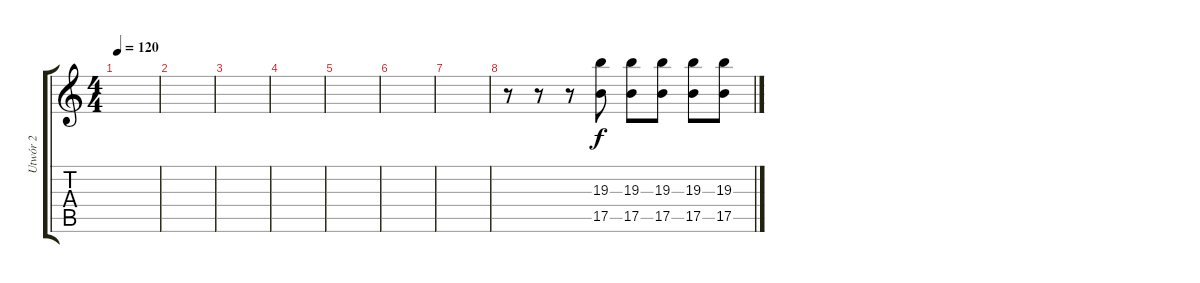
\track ("Utwór 2" "Utwór 2") {instrument distortionguitar}
\staff {score tabs}
\tuning (Db4 Ab3 E3 B2 Gb2 B1) {hide}
\ts (4 4)
\tempo 120
\clef g2
\ks c
|
|
|
|
|
|
|
r.8 r.8 r.8 (19.3 17.5).8 (19.3 17.5).8 (19.3 17.5).8 (19.3 17.5).8 (19.3 17.5).8
